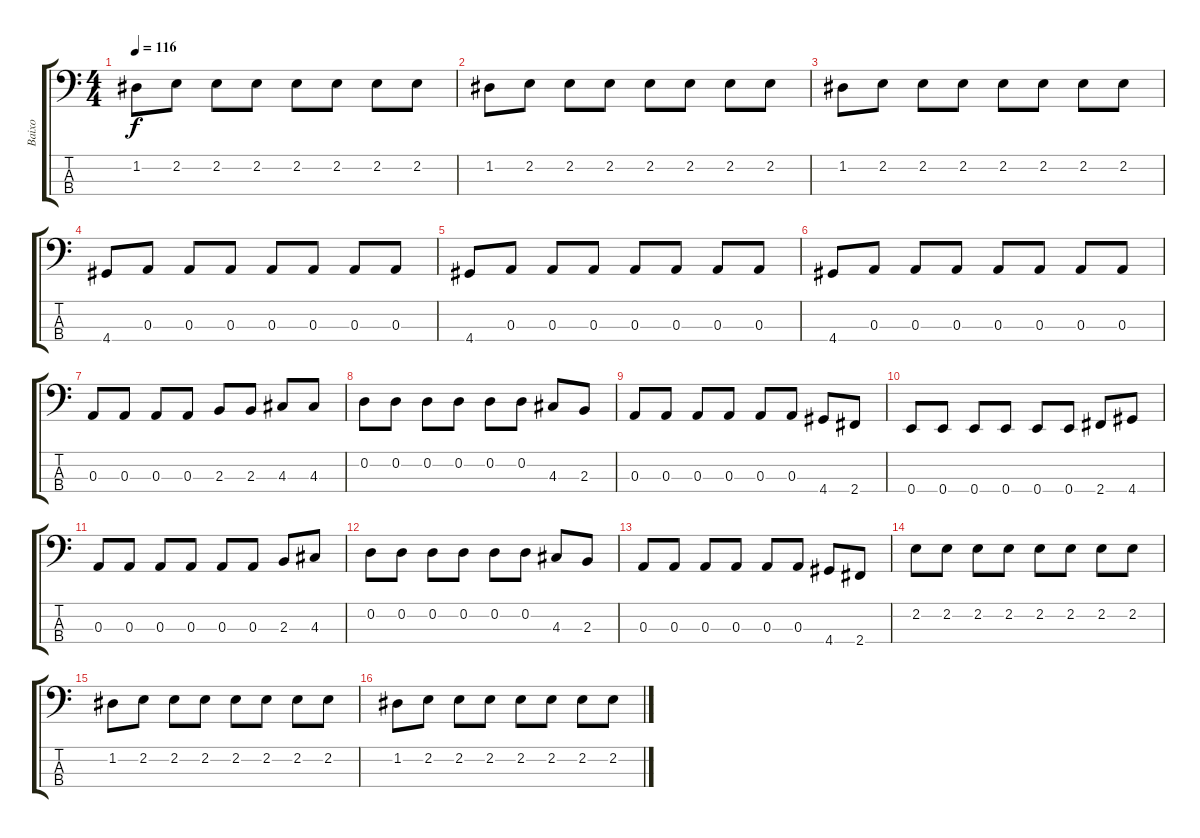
\track ("Baixo" "Baixo") {instrument electricbassfinger}
\staff {score tabs}
\tuning (G2 D2 A1 E1) {hide}
\ts (4 4)
\tempo 116
\clef f4
\ks c
1.2.8{dy f} 2.2.8 2.2.8 2.2.8 2.2.8 2.2.8 2.2.8 2.2.8 |
1.2.8 2.2.8 2.2.8 2.2.8 2.2.8 2.2.8 2.2.8 2.2.8 |
1.2.8 2.2.8 2.2.8 2.2.8 2.2.8 2.2.8 2.2.8 2.2.8 |
4.4.8 0.3.8 0.3.8 0.3.8 0.3.8 0.3.8 0.3.8 0.3.8 |
4.4.8 0.3.8 0.3.8 0.3.8 0.3.8 0.3.8 0.3.8 0.3.8 |
4.4.8 0.3.8 0.3.8 0.3.8 0.3.8 0.3.8 0.3.8 0.3.8 |
0.3.8 0.3.8 0.3.8 0.3.8 2.3.8 2.3.8 4.3.8 4.3.8 |
0.2.8 0.2.8 0.2.8 0.2.8 0.2.8 0.2.8 4.3.8 2.3.8 |
0.3.8 0.3.8 0.3.8 0.3.8 0.3.8 0.3.8 4.4.8 2.4.8 |
0.4.8 0.4.8 0.4.8 0.4.8 0.4.8 0.4.8 2.4.8 4.4.8 |
0.3.8 0.3.8 0.3.8 0.3.8 0.3.8 0.3.8 2.3.8 4.3.8 |
0.2.8 0.2.8 0.2.8 0.2.8 0.2.8 0.2.8 4.3.8 2.3.8 |
0.3.8 0.3.8 0.3.8 0.3.8 0.3.8 0.3.8 4.4.8 2.4.8 |
2.2.8 2.2.8 2.2.8 2.2.8 2.2.8 2.2.8 2.2.8 2.2.8 |
1.2.8 2.2.8 2.2.8 2.2.8 2.2.8 2.2.8 2.2.8 2.2.8 |
1.2.8 2.2.8 2.2.8 2.2.8 2.2.8 2.2.8 2.2.8 2.2.8
